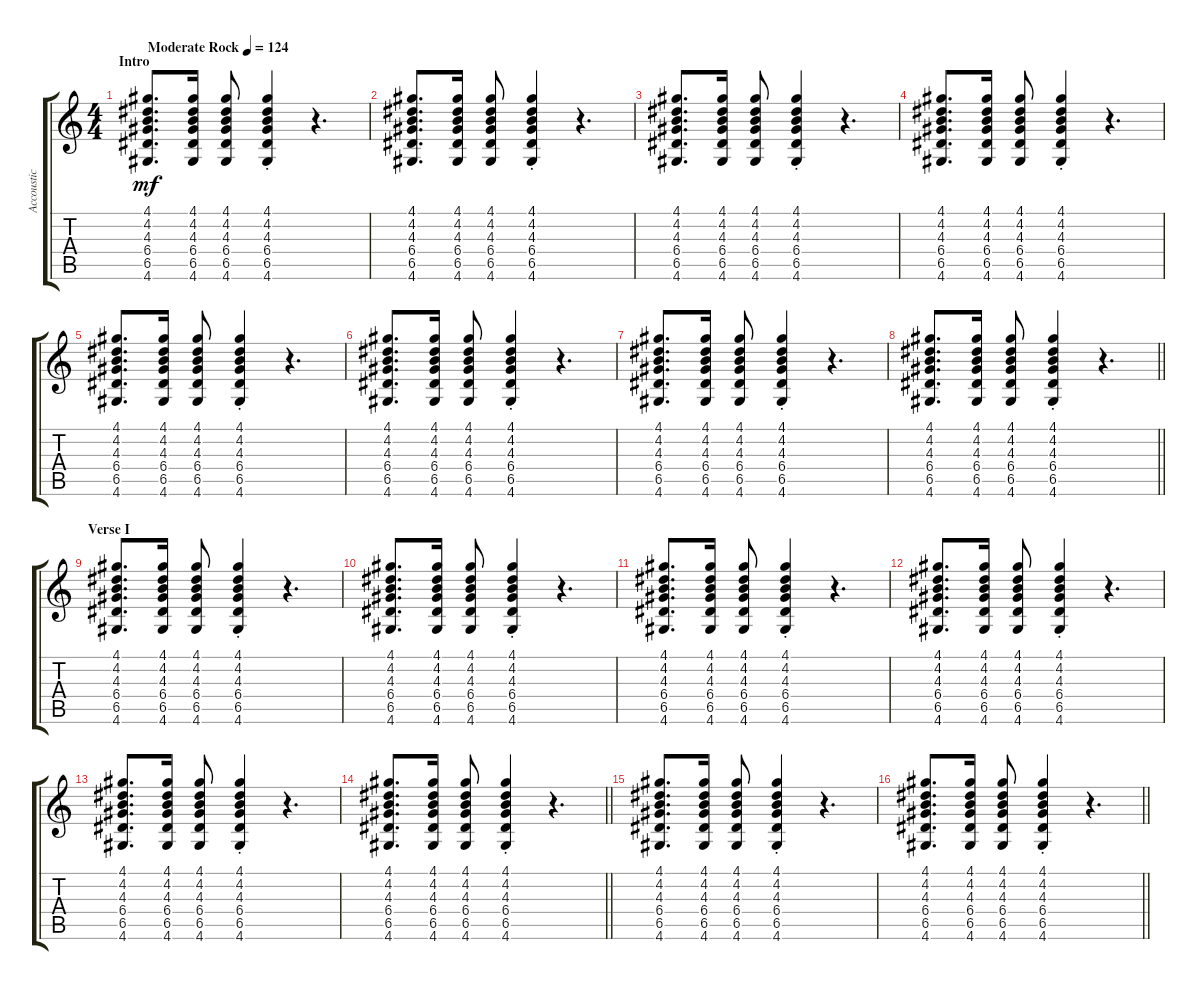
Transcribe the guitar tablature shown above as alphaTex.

\track ("Accoustic Guitar" "Accoustic ") {instrument acousticguitarsteel}
\staff {score tabs}
\tuning (E4 B3 G3 D3 A2 E2) {hide}
\ts (4 4)
\section ("" "Intro")
\tempo (124 "Moderate Rock")
\clef g2
\ks c
(4.1 4.2 4.3 6.4 6.5 4.6).8{d dy mf instrument acousticguitarsteel} (4.1 4.2 4.3 6.4 6.5 4.6).16 (4.1 4.2 4.3 6.4 6.5 4.6).8 (4.1 4.2{st} 4.3{st} 6.4{st} 6.5{st} 4.6{st}).4 r.4{d} |
(4.1 4.2 4.3 6.4 6.5 4.6).8{d} (4.1 4.2 4.3 6.4 6.5 4.6).16 (4.1 4.2 4.3 6.4 6.5 4.6).8 (4.1 4.2{st} 4.3{st} 6.4{st} 6.5{st} 4.6{st}).4 r.4{d} |
(4.1 4.2 4.3 6.4 6.5 4.6).8{d} (4.1 4.2 4.3 6.4 6.5 4.6).16 (4.1 4.2 4.3 6.4 6.5 4.6).8 (4.1 4.2{st} 4.3{st} 6.4{st} 6.5{st} 4.6{st}).4 r.4{d} |
(4.1 4.2 4.3 6.4 6.5 4.6).8{d} (4.1 4.2 4.3 6.4 6.5 4.6).16 (4.1 4.2 4.3 6.4 6.5 4.6).8 (4.1 4.2{st} 4.3{st} 6.4{st} 6.5{st} 4.6{st}).4 r.4{d} |
(4.1 4.2 4.3 6.4 6.5 4.6).8{d} (4.1 4.2 4.3 6.4 6.5 4.6).16 (4.1 4.2 4.3 6.4 6.5 4.6).8 (4.1 4.2{st} 4.3{st} 6.4{st} 6.5{st} 4.6{st}).4 r.4{d} |
(4.1 4.2 4.3 6.4 6.5 4.6).8{d} (4.1 4.2 4.3 6.4 6.5 4.6).16 (4.1 4.2 4.3 6.4 6.5 4.6).8 (4.1 4.2{st} 4.3{st} 6.4{st} 6.5{st} 4.6{st}).4 r.4{d} |
(4.1 4.2 4.3 6.4 6.5 4.6).8{d} (4.1 4.2 4.3 6.4 6.5 4.6).16 (4.1 4.2 4.3 6.4 6.5 4.6).8 (4.1 4.2{st} 4.3{st} 6.4{st} 6.5{st} 4.6{st}).4 r.4{d} |
\barLineRight lightlight
(4.1 4.2 4.3 6.4 6.5 4.6).8{d} (4.1 4.2 4.3 6.4 6.5 4.6).16 (4.1 4.2 4.3 6.4 6.5 4.6).8 (4.1 4.2{st} 4.3{st} 6.4{st} 6.5{st} 4.6{st}).4 r.4{d} |
\section ("" "Verse I")
(4.1 4.2 4.3 6.4 6.5 4.6).8{d} (4.1 4.2 4.3 6.4 6.5 4.6).16 (4.1 4.2 4.3 6.4 6.5 4.6).8 (4.1{st} 4.2{st} 4.3{st} 6.4{st} 6.5{st} 4.6{st}).4 r.4{d} |
(4.1 4.2 4.3 6.4 6.5 4.6).8{d} (4.1 4.2 4.3 6.4 6.5 4.6).16 (4.1 4.2 4.3 6.4 6.5 4.6).8 (4.1{st} 4.2{st} 4.3{st} 6.4{st} 6.5{st} 4.6{st}).4 r.4{d} |
(4.1 4.2 4.3 6.4 6.5 4.6).8{d} (4.1 4.2 4.3 6.4 6.5 4.6).16 (4.1 4.2 4.3 6.4 6.5 4.6).8 (4.1{st} 4.2{st} 4.3{st} 6.4{st} 6.5{st} 4.6{st}).4 r.4{d} |
(4.1 4.2 4.3 6.4 6.5 4.6).8{d} (4.1 4.2 4.3 6.4 6.5 4.6).16 (4.1 4.2 4.3 6.4 6.5 4.6).8 (4.1{st} 4.2{st} 4.3{st} 6.4{st} 6.5{st} 4.6{st}).4 r.4{d} |
(4.1 4.2 4.3 6.4 6.5 4.6).8{d} (4.1 4.2 4.3 6.4 6.5 4.6).16 (4.1 4.2 4.3 6.4 6.5 4.6).8 (4.1{st} 4.2{st} 4.3{st} 6.4{st} 6.5{st} 4.6{st}).4 r.4{d} |
\barLineRight lightlight
(4.1 4.2 4.3 6.4 6.5 4.6).8{d} (4.1 4.2 4.3 6.4 6.5 4.6).16 (4.1 4.2 4.3 6.4 6.5 4.6).8 (4.1{st} 4.2{st} 4.3{st} 6.4{st} 6.5{st} 4.6{st}).4 r.4{d} |
(4.1 4.2 4.3 6.4 6.5 4.6).8{d} (4.1 4.2 4.3 6.4 6.5 4.6).16 (4.1 4.2 4.3 6.4 6.5 4.6).8 (4.1{st} 4.2{st} 4.3{st} 6.4{st} 6.5{st} 4.6{st}).4 r.4{d} |
\barLineRight lightlight
(4.1 4.2 4.3 6.4 6.5 4.6).8{d} (4.1 4.2 4.3 6.4 6.5 4.6).16 (4.1 4.2 4.3 6.4 6.5 4.6).8 (4.1{st} 4.2{st} 4.3{st} 6.4{st} 6.5{st} 4.6{st}).4 r.4{d}
